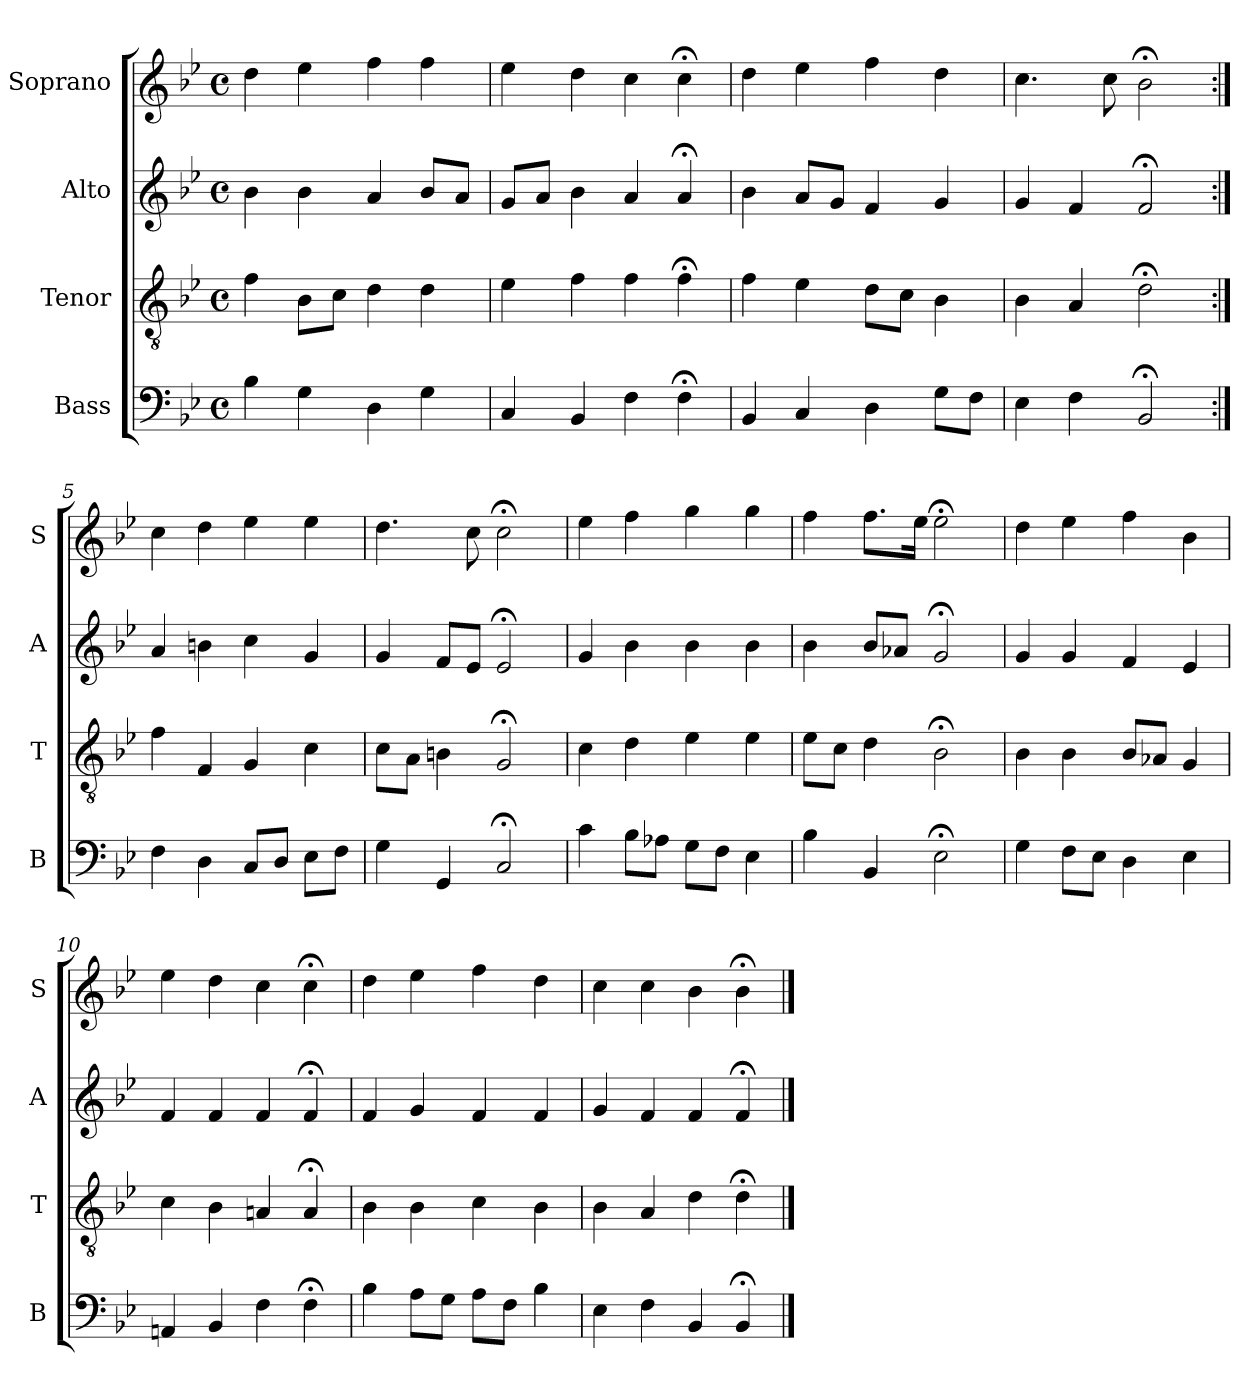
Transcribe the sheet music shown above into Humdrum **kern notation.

**kern	**kern	**kern	**kern
*part4	*part3	*part2	*part1
*staff4	*staff3	*staff2	*staff1
*I"Bass	*I"Tenor	*I"Alto	*I"Soprano
*I'B	*I'T	*I'A	*I'S
*clefF4	*clefGv2	*clefG2	*clefG2
*k[b-e-]	*k[b-e-]	*k[b-e-]	*k[b-e-]
*B-:	*B-:	*B-:	*B-:
*M4/4	*M4/4	*M4/4	*M4/4
*met(c)	*met(c)	*met(c)	*met(c)
*MM100	*MM100	*MM100	*MM100
=1	=1	=1	=1
4B-	4f	4b-	4dd
4G	8B-L	4b-	4ee-
.	8cJ	.	.
4D	4d	4a	4ff
4G	4d	8b-L	4ff
.	.	8aJ	.
=2	=2	=2	=2
4C	4e-	8gL	4ee-
.	.	8aJ	.
4BB-	4f	4b-	4dd
4F	4f	4a	4cc
4F;<	4f;<	4a;<	4cc;<
=3	=3	=3	=3
4BB-	4f	4b-	4dd
4C	4e-	8aL	4ee-
.	.	8gJ	.
4D	8dL	4f	4ff
.	8cJ	.	.
8GL	4B-	4g	4dd
8FJ	.	.	.
=4	=4	=4	=4
4E-	4B-	4g	4.cc
4F	4A	4f	.
.	.	.	8cc
2BB-;<	2d;<	2f;<	2b-;<
=5:|!	=5:|!	=5:|!	=5:|!
4F	4f	4a	4cc
4D	4F	4bn	4dd
8CL	4G	4cc	4ee-
8DJ	.	.	.
8E-L	4c	4g	4ee-
8FJ	.	.	.
=6	=6	=6	=6
4G	8cL	4g	4.dd
.	8AJ	.	.
4GG	4Bn	8fL	.
.	.	8e-J	8cc
2C;<	2G;<	2e-;<	2cc;<
=7	=7	=7	=7
4c	4c	4g	4ee-
8B-L	4d	4b-	4ff
8A-XJ	.	.	.
8GL	4e-	4b-	4gg
8FJ	.	.	.
4E-	4e-	4b-	4gg
=8	=8	=8	=8
4B-	8e-L	4b-	4ff
.	8cJ	.	.
4BB-	4d	8b-L	8.ffL
.	.	8a-XJ	.
.	.	.	16ee-Jk
2E-;<	2B-;<	2g;<	2ee-;<
=9	=9	=9	=9
4G	4B-	4g	4dd
8FL	4B-	4g	4ee-
8E-J	.	.	.
4D	8B-L	4f	4ff
.	8A-XJ	.	.
4E-	4G	4e-	4b-
=10	=10	=10	=10
4AAn	4c	4f	4ee-
4BB-	4B-	4f	4dd
4F	4An	4f	4cc
4F;<	4A;<	4f;<	4cc;<
=11	=11	=11	=11
4B-	4B-	4f	4dd
8AL	4B-	4g	4ee-
8GJ	.	.	.
8AL	4c	4f	4ff
8FJ	.	.	.
4B-	4B-	4f	4dd
=12	=12	=12	=12
4E-	4B-	4g	4cc
4F	4A	4f	4cc
4BB-	4d	4f	4b-
4BB-;<	4d;<	4f;<	4b-;<
==	==	==	==
*-	*-	*-	*-
